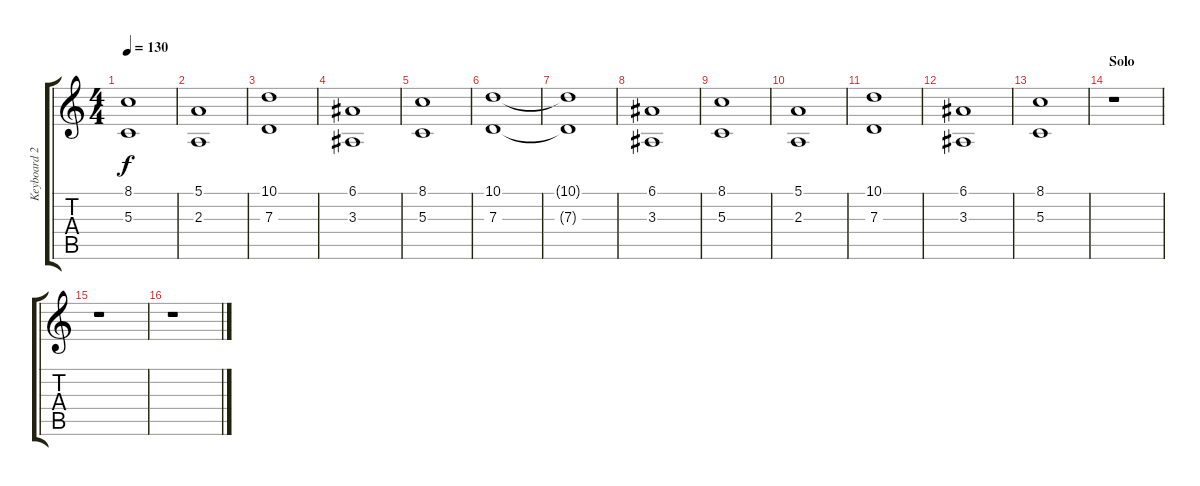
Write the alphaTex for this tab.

\track ("Keyboard 2" "Keyboard 2") {instrument stringensemble1}
\staff {score tabs}
\tuning (E4 B3 G3 D3 A2 E2) {hide}
\ts (4 4)
\tempo 130
\clef g2
\ks c
(8.1 5.3).1{dy f} |
(5.1 2.3).1 |
(10.1 7.3).1 |
(6.1 3.3).1 |
(8.1 5.3).1 |
(10.1 7.3).1 |
(10.1{t} 7.3{t}).1 |
(6.1 3.3).1 |
(8.1 5.3).1 |
(5.1 2.3).1 |
(10.1 7.3).1 |
(6.1 3.3).1 |
(8.1 5.3).1 |
\section ("" "Solo")
r.1 |
r.1 |
r.1
